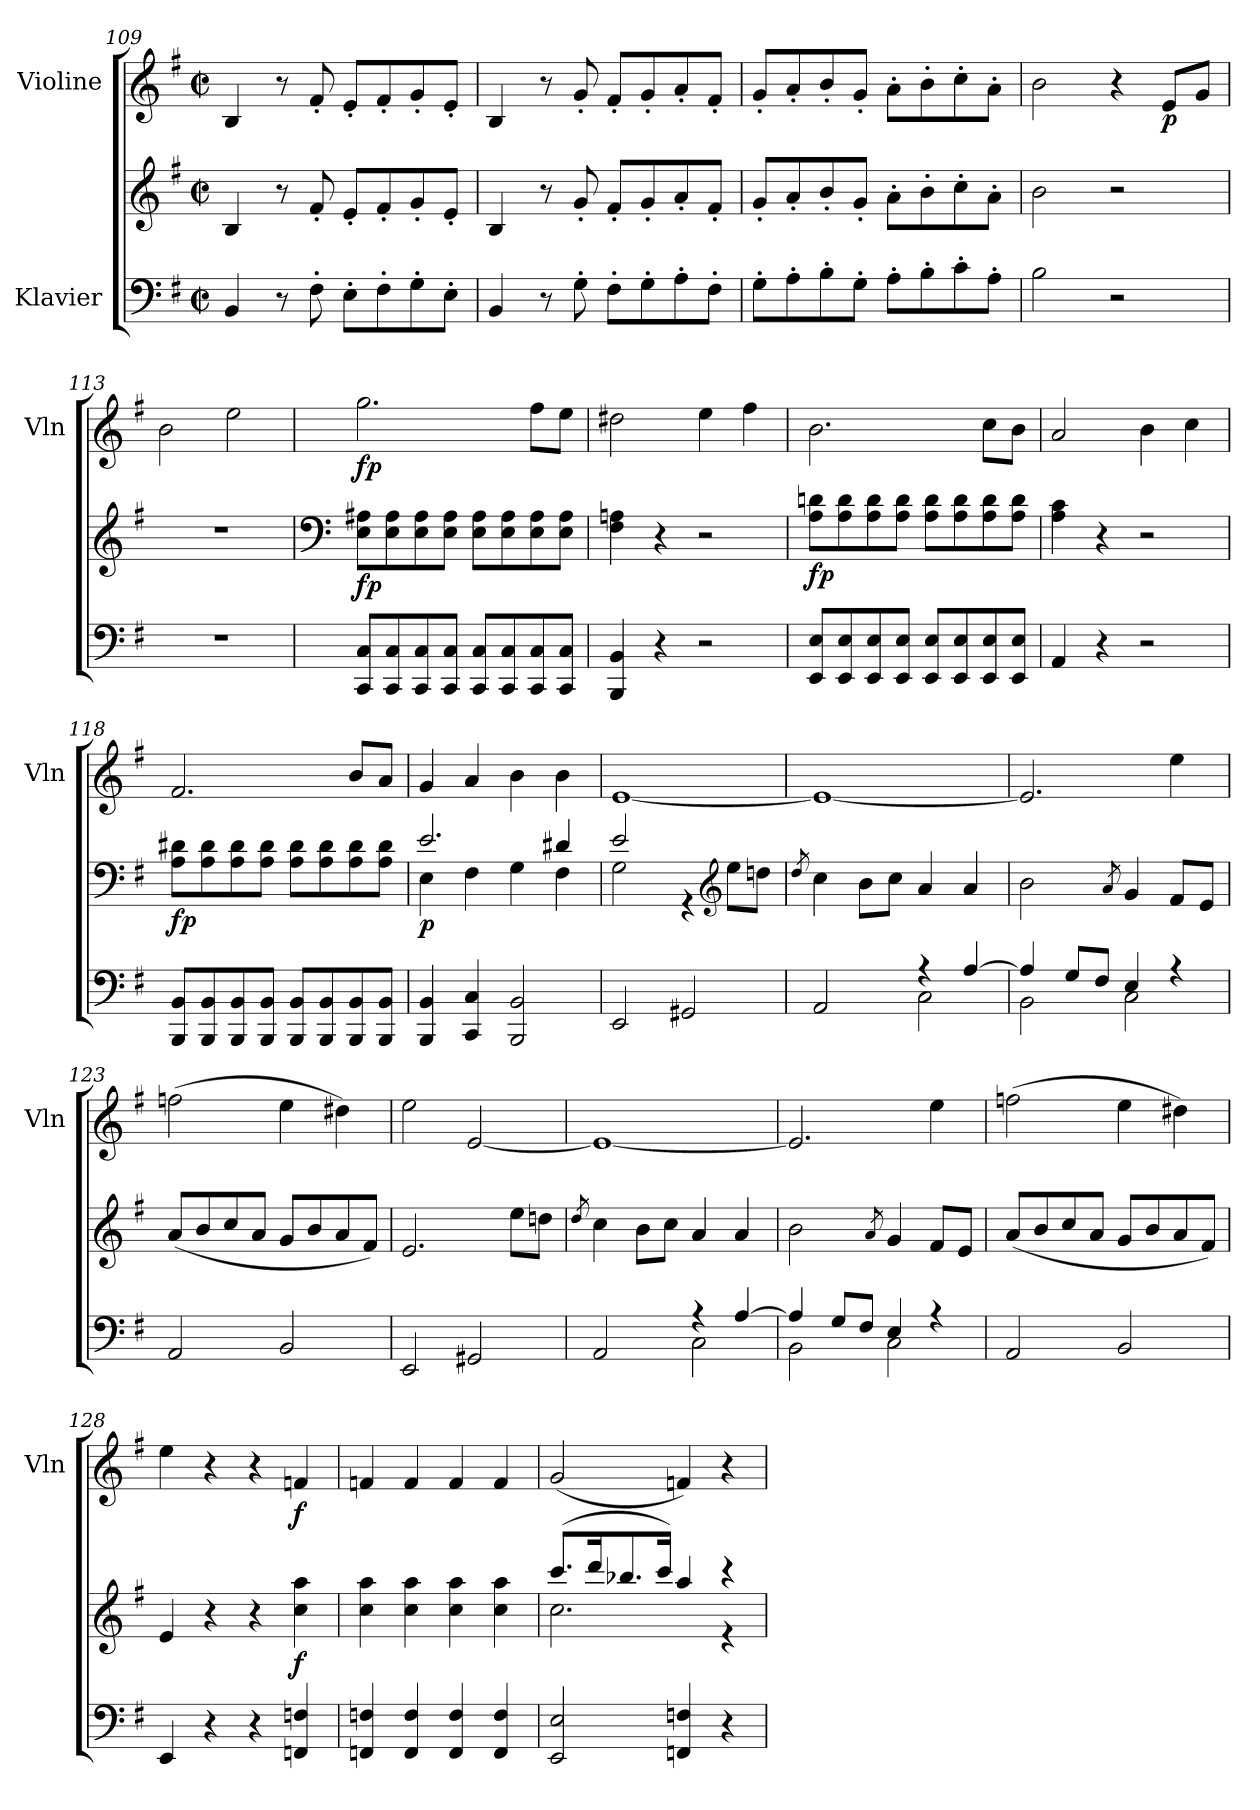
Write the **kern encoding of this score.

**kern	**kern	**dynam	**kern	**dynam
*part2	*part2	*part2	*part1	*part1
*staff3	*staff2	*staff2/3	*staff1	*staff1
*I"Klavier	*	*	*I"Violine	*
*	*	*	*I'Vln	*
!!LO:PB:g=z
*clefF4	*clefG2	*	*clefG2	*
*k[f#]	*k[f#]	*	*k[f#]	*
*M2/2	*M2/2	*	*M2/2	*
*met(c|)	*met(c|)	*	*met(c|)	*
=109	=109	=109	=109	=109
4BB/	4B/	.	4B/	.
8r	8r	.	8r	.
8F#'\	8f#'/	.	8f#'/	.
8E'\L	8e'/L	.	8e'/L	.
8F#'\	8f#'/	.	8f#'/	.
8G'\	8g'/	.	8g'/	.
8E'\J	8e'/J	.	8e'/J	.
=110	=110	=110	=110	=110
4BB/	4B/	.	4B/	.
8r	8r	.	8r	.
8G'\	8g'/	.	8g'/	.
8F#'\L	8f#'/L	.	8f#'/L	.
8G'\	8g'/	.	8g'/	.
8A'\	8a'/	.	8a'/	.
8F#'\J	8f#'/J	.	8f#'/J	.
=111	=111	=111	=111	=111
8G'\L	8g'/L	.	8g'/L	.
8A'\	8a'/	.	8a'/	.
8B'\	8b'/	.	8b'/	.
8G'\J	8g'/J	.	8g'/J	.
8A'\L	8a'\L	.	8a'\L	.
8B'\	8b'\	.	8b'\	.
8c'\	8cc'\	.	8cc'\	.
8A'\J	8a'\J	.	8a'\J	.
=112	=112	=112	=112	=112
2B\	2b\	.	2b\	.
2r	2r	.	4r	.
!	!	!	!	!LO:DY:b
.	.	.	8e/L	p
.	.	.	8g/J	.
=113	=113	=113	=113	=113
1r	1r	.	2b\	.
.	.	.	2ee\	.
=114	=114	=114	=114	=114
*	*clefF4	*	*	*
!	!	!LO:DY:b	!	!LO:DY:b
8CC/ 8C/L	8E\ 8A#X\L	fp	2.gg\	fp
8CC/ 8C/	8E\ 8A#\	.	.	.
8CC/ 8C/	8E\ 8A#\	.	.	.
8CC/ 8C/J	8E\ 8A#\J	.	.	.
8CC/ 8C/L	8E\ 8A#\L	.	.	.
8CC/ 8C/	8E\ 8A#\	.	.	.
8CC/ 8C/	8E\ 8A#\	.	8ff#\L	.
8CC/ 8C/J	8E\ 8A#\J	.	8ee\J	.
=115	=115	=115	=115	=115
4BBB/ 4BB/	4F#\ 4An\	.	2dd#X\	.
4r	4r	.	.	.
2r	2r	.	4ee\	.
.	.	.	4ff#\	.
!!LO:LB:g=z
=116	=116	=116	=116	=116
!	!	!LO:DY:b	!	!
8EE/ 8E/L	8A\ 8dn\L	fp	2.b\	.
8EE/ 8E/	8A\ 8d\	.	.	.
8EE/ 8E/	8A\ 8d\	.	.	.
8EE/ 8E/J	8A\ 8d\J	.	.	.
8EE/ 8E/L	8A\ 8d\L	.	.	.
8EE/ 8E/	8A\ 8d\	.	.	.
8EE/ 8E/	8A\ 8d\	.	8cc\L	.
8EE/ 8E/J	8A\ 8d\J	.	8b\J	.
=117	=117	=117	=117	=117
4AA/	4A\ 4c\	.	2a/	.
4r	4r	.	.	.
2r	2r	.	4b\	.
.	.	.	4cc\	.
=118	=118	=118	=118	=118
!	!	!LO:DY:b	!	!
8BBB/ 8BB/L	8A\ 8d#X\L	fp	2.f#/	.
8BBB/ 8BB/	8A\ 8d#\	.	.	.
8BBB/ 8BB/	8A\ 8d#\	.	.	.
8BBB/ 8BB/J	8A\ 8d#\J	.	.	.
8BBB/ 8BB/L	8A\ 8d#\L	.	.	.
8BBB/ 8BB/	8A\ 8d#\	.	.	.
8BBB/ 8BB/	8A\ 8d#\	.	8b/L	.
8BBB/ 8BB/J	8A\ 8d#\J	.	8a/J	.
=119	=119	=119	=119	=119
*	*^	*	*	*
!	!	!	!LO:DY:b	!	!
4BBB/ 4BB/	2.e/	4E\	p	4g/	.
4CC/ 4C/	.	4F#\	.	4a/	.
2BBB/ 2BB/	.	4G\	.	4b\	.
.	4d#X/	4F#\	.	4b\	.
=120	=120	=120	=120	=120	=120
2EE/	2e/	2G\	.	[1e	.
2GG#X/	4rGG	2ryy	.	.	.
*	*clefG2	*	*	*	*
.	8ee\L	.	.	.	.
.	8ddn\J	.	.	.	.
*	*v	*v	*	*	*
=121	=121	=121	=121	=121
.	8qdd/	.	.	.
*^	*	*	*	*
2AA/	2ryy	4cc\	.	1e_	.
.	.	8b\L	.	.	.
.	.	8cc\J	.	.	.
4r	2C\	4a/	.	.	.
[4A/	.	4a/	.	.	.
!!LO:LB:g=z
=122	=122	=122	=122	=122	=122
4A/]	2BB\	2b\	.	2.e/]	.
8G/L	.	.	.	.	.
8F#/J	.	.	.	.	.
.	.	8qa/	.	.	.
4E/	2C\	4g/	.	.	.
4r	.	8f#/L	.	4ee\	.
.	.	8e/J	.	.	.
*v	*v	*	*	*	*
=123	=123	=123	=123	=123
2AA/	(<8a/L	.	(>2ffn\	.
.	8b/	.	.	.
.	8cc/	.	.	.
.	8a/J	.	.	.
2BB/	8g/L	.	4ee\	.
.	8b/	.	.	.
.	8a/	.	4dd#X\)	.
.	8f#/J)	.	.	.
=124	=124	=124	=124	=124
2EE/	2.e/	.	2ee\	.
2GG#X/	.	.	[2e/	.
.	8ee\L	.	.	.
.	8ddn\J	.	.	.
=125	=125	=125	=125	=125
.	8qdd/	.	.	.
*^	*	*	*	*
2AA/	2ryy	4cc\	.	1e_	.
.	.	8b\L	.	.	.
.	.	8cc\J	.	.	.
4r	2C\	4a/	.	.	.
[4A/	.	4a/	.	.	.
=126	=126	=126	=126	=126	=126
4A/]	2BB\	2b\	.	2.e/]	.
8G/L	.	.	.	.	.
8F#/J	.	.	.	.	.
.	.	8qa/	.	.	.
4E/	2C\	4g/	.	.	.
4r	.	8f#/L	.	4ee\	.
.	.	8e/J	.	.	.
*v	*v	*	*	*	*
=127	=127	=127	=127	=127
2AA/	(<8a/L	.	(>2ffn\	.
.	8b/	.	.	.
.	8cc/	.	.	.
.	8a/J	.	.	.
2BB/	8g/L	.	4ee\	.
.	8b/	.	.	.
.	8a/	.	4dd#X\)	.
.	8f#/J)	.	.	.
=128	=128	=128	=128	=128
4EE/	4e/	.	4ee\	.
4r	4r	.	4r	.
4r	4r	.	4r	.
!	!	!LO:DY:b	!	!LO:DY:b
4FFn/ 4Fn/	4cc\ 4aa\	f	4fn/	f
!!LO:LB:g=z
=129	=129	=129	=129	=129
4FFn/ 4Fn/	4cc\ 4aa\	.	4fn/	.
4FF/ 4F/	4cc\ 4aa\	.	4f/	.
4FF/ 4F/	4cc\ 4aa\	.	4f/	.
4FF/ 4F/	4cc\ 4aa\	.	4f/	.
=130	=130	=130	=130	=130
*	*^	*	*	*
2EE/ 2E/	(<8.ccc/L	2.cc\	.	(<2g/	.
.	16ddd/K	.	.	.	.
.	8.bb-X/	.	.	.	.
.	16ccc/Jk)	.	.	.	.
4FFn/ 4Fn/	4aa/	.	.	4fn/)	.
4r	4r	4r	.	4r	.
*	*v	*v	*	*	*
=	=	=	=	=
*-	*-	*-	*-	*-
